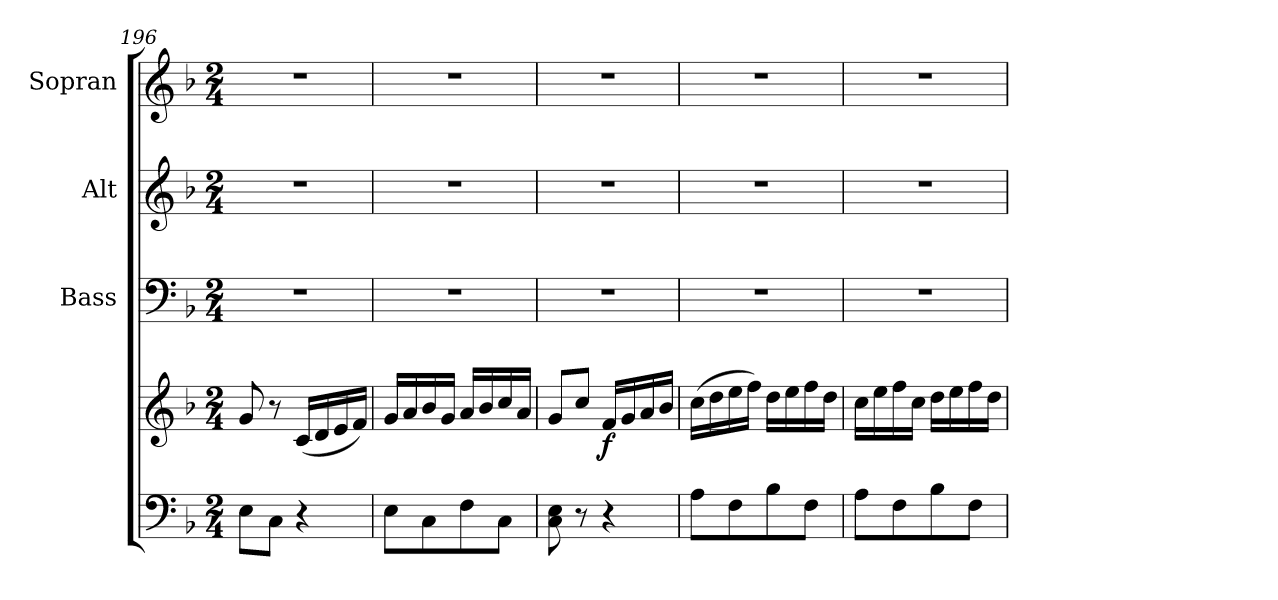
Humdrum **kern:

**kern	**kern	**dynam	**kern	**kern	**kern
*part4	*part4	*part4	*part3	*part2	*part1
*staff5	*staff4	*staff4/5	*staff3	*staff2	*staff1
*	*	*	*I"Bass	*I"Alt	*I"Sopran
*	*	*	*I'B.	*I'A.	*I'S.
*clefF4	*clefG2	*	*clefF4	*clefG2	*clefG2
*k[b-]	*k[b-]	*	*k[b-]	*k[b-]	*k[b-]
*F:	*F:	*	*F:	*F:	*F:
*M2/4	*M2/4	*	*M2/4	*M2/4	*M2/4
=196	=196	=196	=196	=196	=196
8E\L	8g/	.	2r	2r	2r
8C\J	8r	.	.	.	.
4r	(<16c/LL	.	.	.	.
.	16d/	.	.	.	.
.	16e/	.	.	.	.
.	16f/JJ)	.	.	.	.
=197	=197	=197	=197	=197	=197
8E\L	16g/LL	.	2r	2r	2r
.	16a/	.	.	.	.
8C\	16b-/	.	.	.	.
.	16g/JJ	.	.	.	.
8F\	16a/LL	.	.	.	.
.	16b-/	.	.	.	.
8C\J	16cc/	.	.	.	.
.	16a/JJ	.	.	.	.
=198	=198	=198	=198	=198	=198
8C\ 8E\	8g/L	.	2r	2r	2r
8r	8cc/J	.	.	.	.
!	!	!LO:DY:b	!	!	!
4r	16f/LL	f	.	.	.
.	16g/	.	.	.	.
.	16a/	.	.	.	.
.	16b-/JJ	.	.	.	.
=199	=199	=199	=199	=199	=199
8A\L	(>16cc\LL	.	2r	2r	2r
.	16dd\	.	.	.	.
8F\	16ee\	.	.	.	.
.	16ff\JJ)	.	.	.	.
8B-\	16dd\LL	.	.	.	.
.	16ee\	.	.	.	.
8F\J	16ff\	.	.	.	.
.	16dd\JJ	.	.	.	.
!!LO:LB:g=z
=200	=200	=200	=200	=200	=200
8A\L	16cc\LL	.	2r	2r	2r
.	16ee\	.	.	.	.
8F\	16ff\	.	.	.	.
.	16cc\JJ	.	.	.	.
8B-\	16dd\LL	.	.	.	.
.	16ee\	.	.	.	.
8F\J	16ff\	.	.	.	.
.	16dd\JJ	.	.	.	.
=	=	=	=	=	=
*-	*-	*-	*-	*-	*-
